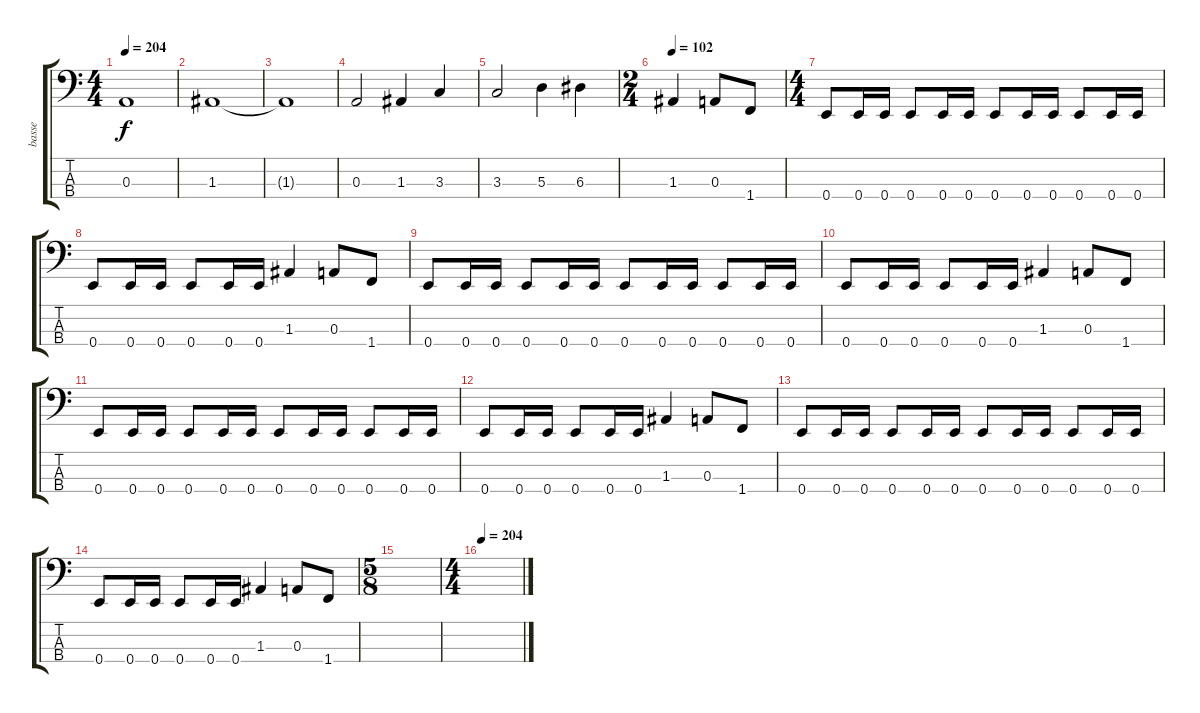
\track ("basse" "basse") {instrument electricbasspick}
\staff {score tabs}
\tuning (G2 D2 A1 E1) {hide}
\ts (4 4)
\tempo 204
\clef f4
\ks c
0.3{t}.1{dy f} |
1.3.1 |
1.3{t}.1 |
0.3.2 1.3.4 3.3.4 |
3.3.2 5.3.4 6.3.4 |
\ts (2 4)
\tempo 102
1.3.4 0.3.8 1.4.8 |
\ts (4 4)
0.4.8 0.4.16 0.4.16 0.4.8 0.4.16 0.4.16 0.4.8 0.4.16 0.4.16 0.4.8 0.4.16 0.4.16 |
0.4.8 0.4.16 0.4.16 0.4.8 0.4.16 0.4.16 1.3.4 0.3.8 1.4.8 |
0.4.8 0.4.16 0.4.16 0.4.8 0.4.16 0.4.16 0.4.8 0.4.16 0.4.16 0.4.8 0.4.16 0.4.16 |
0.4.8 0.4.16 0.4.16 0.4.8 0.4.16 0.4.16 1.3.4 0.3.8 1.4.8 |
0.4.8 0.4.16 0.4.16 0.4.8 0.4.16 0.4.16 0.4.8 0.4.16 0.4.16 0.4.8 0.4.16 0.4.16 |
0.4.8 0.4.16 0.4.16 0.4.8 0.4.16 0.4.16 1.3.4 0.3.8 1.4.8 |
0.4.8 0.4.16 0.4.16 0.4.8 0.4.16 0.4.16 0.4.8 0.4.16 0.4.16 0.4.8 0.4.16 0.4.16 |
0.4.8 0.4.16 0.4.16 0.4.8 0.4.16 0.4.16 1.3.4 0.3.8 1.4.8 |
\ts (5 8)
|
\ts (4 4)
\tempo 204
